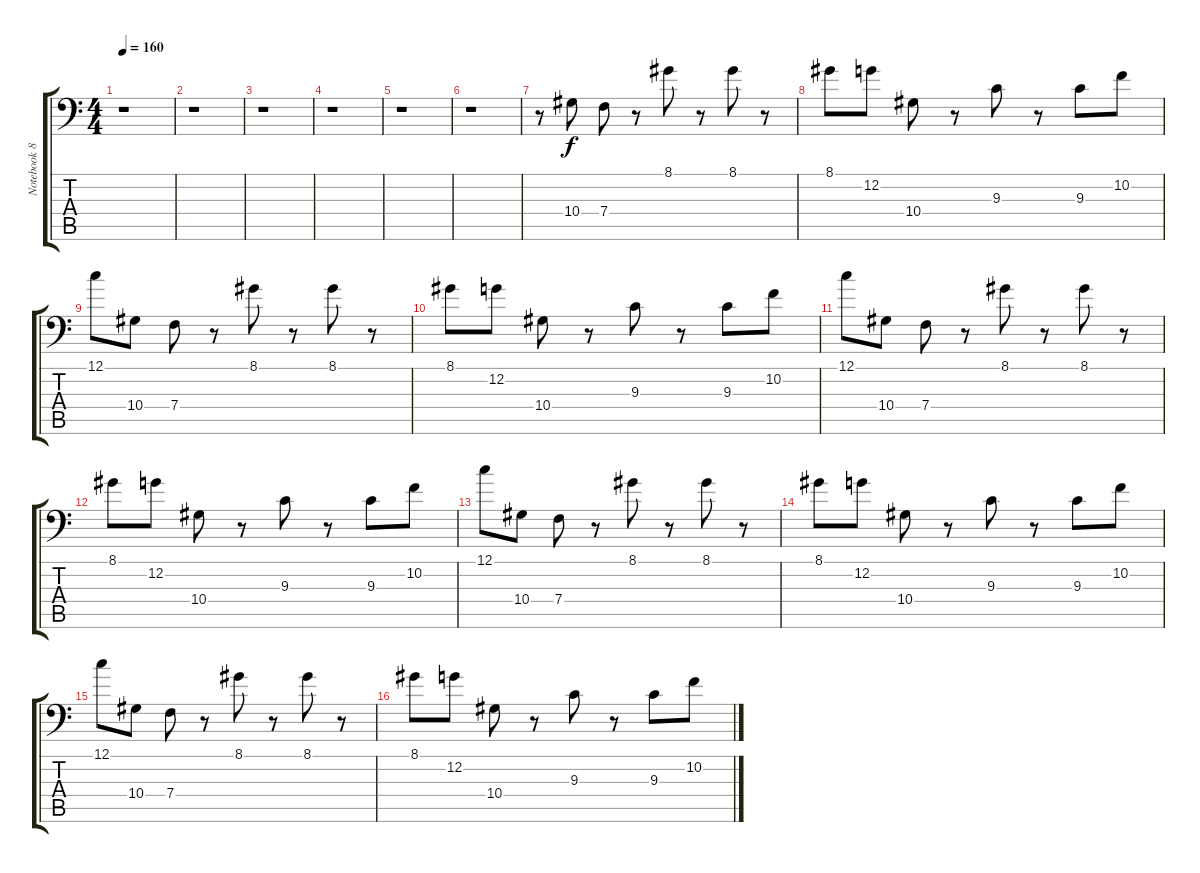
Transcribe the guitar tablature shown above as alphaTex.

\track ("Notebook 8" "Notebook 8") {instrument lead1square}
\staff {score tabs}
\tuning (C4 G3 Eb3 Bb2 F2 Bb1) {hide}
\ts (4 4)
\tempo 160
\clef f4
\ks c
r.1{dy f} |
r.1 |
r.1 |
r.1 |
r.1 |
r.1 |
r.8 10.4.8 7.4.8 r.8 8.1.8 r.8 8.1.8 r.8 |
8.1.8 12.2.8 10.4.8 r.8 9.3.8 r.8 9.3.8 10.2.8 |
12.1.8 10.4.8 7.4.8 r.8 8.1.8 r.8 8.1.8 r.8 |
8.1.8 12.2.8 10.4.8 r.8 9.3.8 r.8 9.3.8 10.2.8 |
12.1.8 10.4.8 7.4.8 r.8 8.1.8 r.8 8.1.8 r.8 |
8.1.8 12.2.8 10.4.8 r.8 9.3.8 r.8 9.3.8 10.2.8 |
12.1.8 10.4.8 7.4.8 r.8 8.1.8 r.8 8.1.8 r.8 |
8.1.8 12.2.8 10.4.8 r.8 9.3.8 r.8 9.3.8 10.2.8 |
12.1.8 10.4.8 7.4.8 r.8 8.1.8 r.8 8.1.8 r.8 |
8.1.8 12.2.8 10.4.8 r.8 9.3.8 r.8 9.3.8 10.2.8
